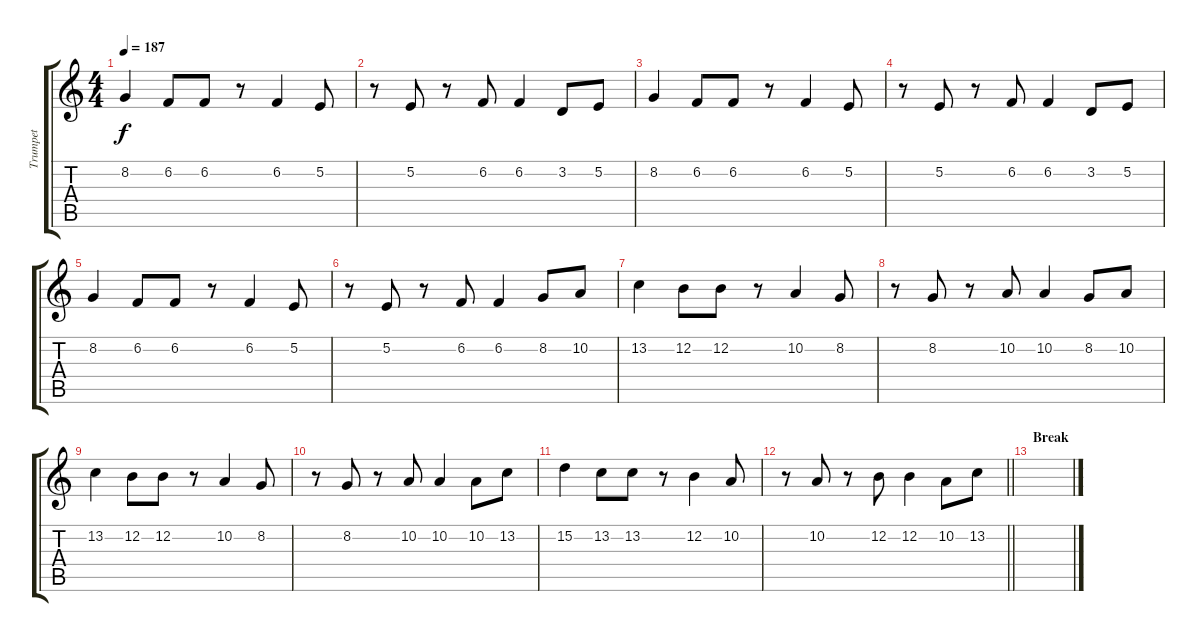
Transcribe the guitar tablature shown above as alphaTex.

\track ("Trumpet" "Trumpet") {instrument trumpet}
\staff {score tabs}
\tuning (E4 B3 G3 D3 A2 E2) {hide}
\ts (4 4)
\tempo 187
\clef g2
\ks c
8.2.4{dy f} 6.2.8 6.2.8 r.8 6.2.4 5.2.8 |
r.8 5.2.8 r.8 6.2.8 6.2.4 3.2.8 5.2.8 |
8.2.4 6.2.8 6.2.8 r.8 6.2.4 5.2.8 |
r.8 5.2.8 r.8 6.2.8 6.2.4 3.2.8 5.2.8 |
8.2.4 6.2.8 6.2.8 r.8 6.2.4 5.2.8 |
r.8 5.2.8 r.8 6.2.8 6.2.4 8.2.8 10.2.8 |
13.2.4 12.2.8 12.2.8 r.8 10.2.4 8.2.8 |
r.8 8.2.8 r.8 10.2.8 10.2.4 8.2.8 10.2.8 |
13.2.4 12.2.8 12.2.8 r.8 10.2.4 8.2.8 |
r.8 8.2.8 r.8 10.2.8 10.2.4 10.2.8 13.2.8 |
15.2.4 13.2.8 13.2.8 r.8 12.2.4 10.2.8 |
\barLineRight lightlight
r.8 10.2.8 r.8 12.2.8 12.2.4 10.2.8 13.2.8 |
\section ("" "Break")
